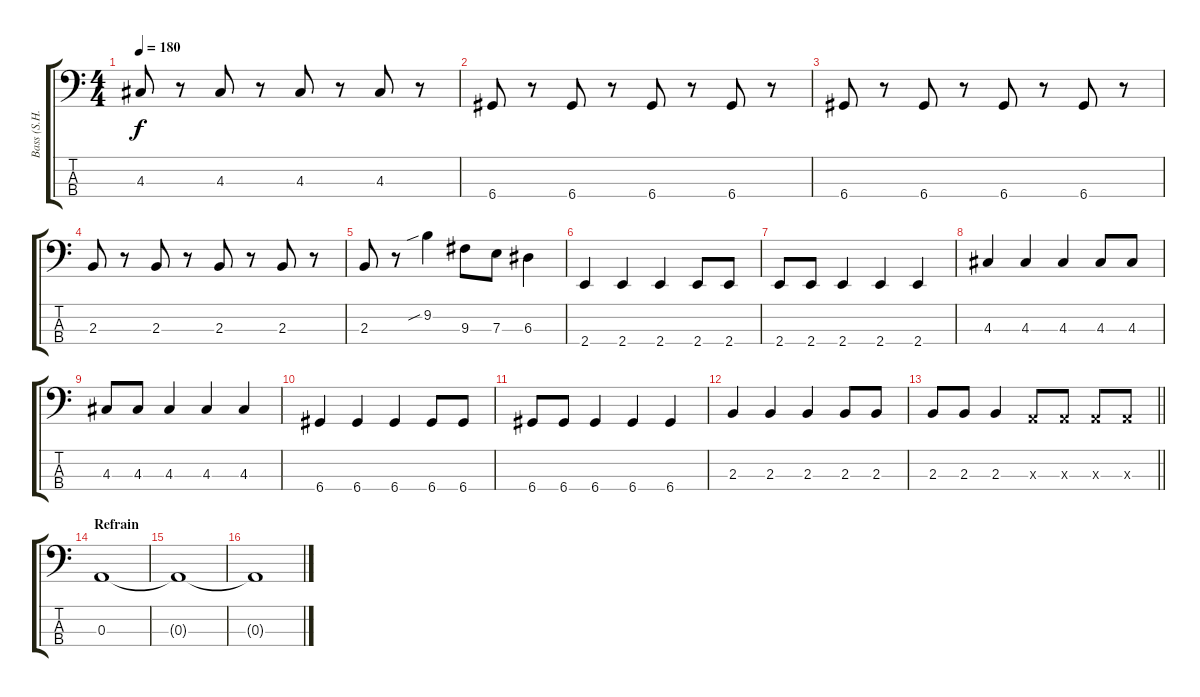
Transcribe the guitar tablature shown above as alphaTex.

\track ("Bass (S.H. Cho)" "Bass (S.H.") {instrument electricbassfinger}
\staff {score tabs}
\tuning (G2 D2 A1 D1) {hide}
\ts (4 4)
\tempo 180
\clef f4
\ks c
4.3.8{dy f} r.8 4.3.8 r.8 4.3.8 r.8 4.3.8 r.8 |
6.4.8 r.8 6.4.8 r.8 6.4.8 r.8 6.4.8 r.8 |
6.4.8 r.8 6.4.8 r.8 6.4.8 r.8 6.4.8 r.8 |
2.3.8 r.8 2.3.8 r.8 2.3.8 r.8 2.3.8 r.8 |
2.3.8 r.8 9.2{sib}.4 9.3.8 7.3.8 6.3.4 |
2.4.4 2.4.4 2.4.4 2.4.8 2.4.8 |
2.4.8 2.4.8 2.4.4 2.4.4 2.4.4 |
4.3.4 4.3.4 4.3.4 4.3.8 4.3.8 |
4.3.8 4.3.8 4.3.4 4.3.4 4.3.4 |
6.4.4 6.4.4 6.4.4 6.4.8 6.4.8 |
6.4.8 6.4.8 6.4.4 6.4.4 6.4.4 |
2.3.4 2.3.4 2.3.4 2.3.8 2.3.8 |
\barLineRight lightlight
2.3.8 2.3.8 2.3.4 0.3{x}.8 0.3{x}.8 0.3{x}.8 0.3{x}.8 |
\section ("" "Refrain")
0.3.1 |
0.3{t}.1 |
0.3{t}.1
